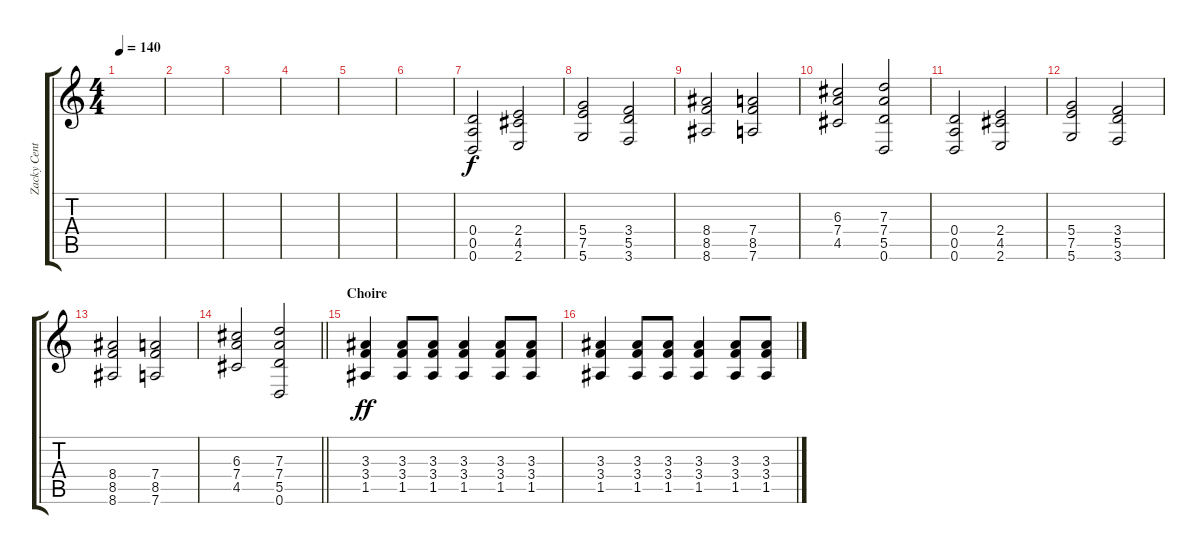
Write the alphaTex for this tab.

\track ("Zacky Center" "Zacky Cent") {instrument distortionguitar}
\staff {score tabs}
\tuning (E4 B3 G3 D3 A2 D2) {hide}
\ts (4 4)
\tempo 140
\clef g2
\ks c
|
|
|
|
|
|
(0.4 0.5 0.6).2 (2.4 4.5 2.6).2 |
(5.4 7.5 5.6).2 (3.4 5.5 3.6).2 |
(8.4 8.5 8.6).2 (7.4 8.5 7.6).2 |
(6.3 7.4 4.5).2 (7.3 7.4 5.5 0.6).2 |
(0.4 0.5 0.6).2 (2.4 4.5 2.6).2 |
(5.4 7.5 5.6).2 (3.4 5.5 3.6).2 |
(8.4 8.5 8.6).2 (7.4 8.5 7.6).2 |
\barLineRight lightlight
(6.3 7.4 4.5).2 (7.3 7.4 5.5 0.6).2 |
\section ("" "Choire")
(3.3 3.4 1.5).4{dy ff} (3.3 3.4 1.5).8 (3.3 3.4 1.5).8 (3.3 3.4 1.5).4 (3.3 3.4 1.5).8 (3.3 3.4 1.5).8 |
(3.3 3.4 1.5).4 (3.3 3.4 1.5).8 (3.3 3.4 1.5).8 (3.3 3.4 1.5).4 (3.3 3.4 1.5).8 (3.3 3.4 1.5).8
